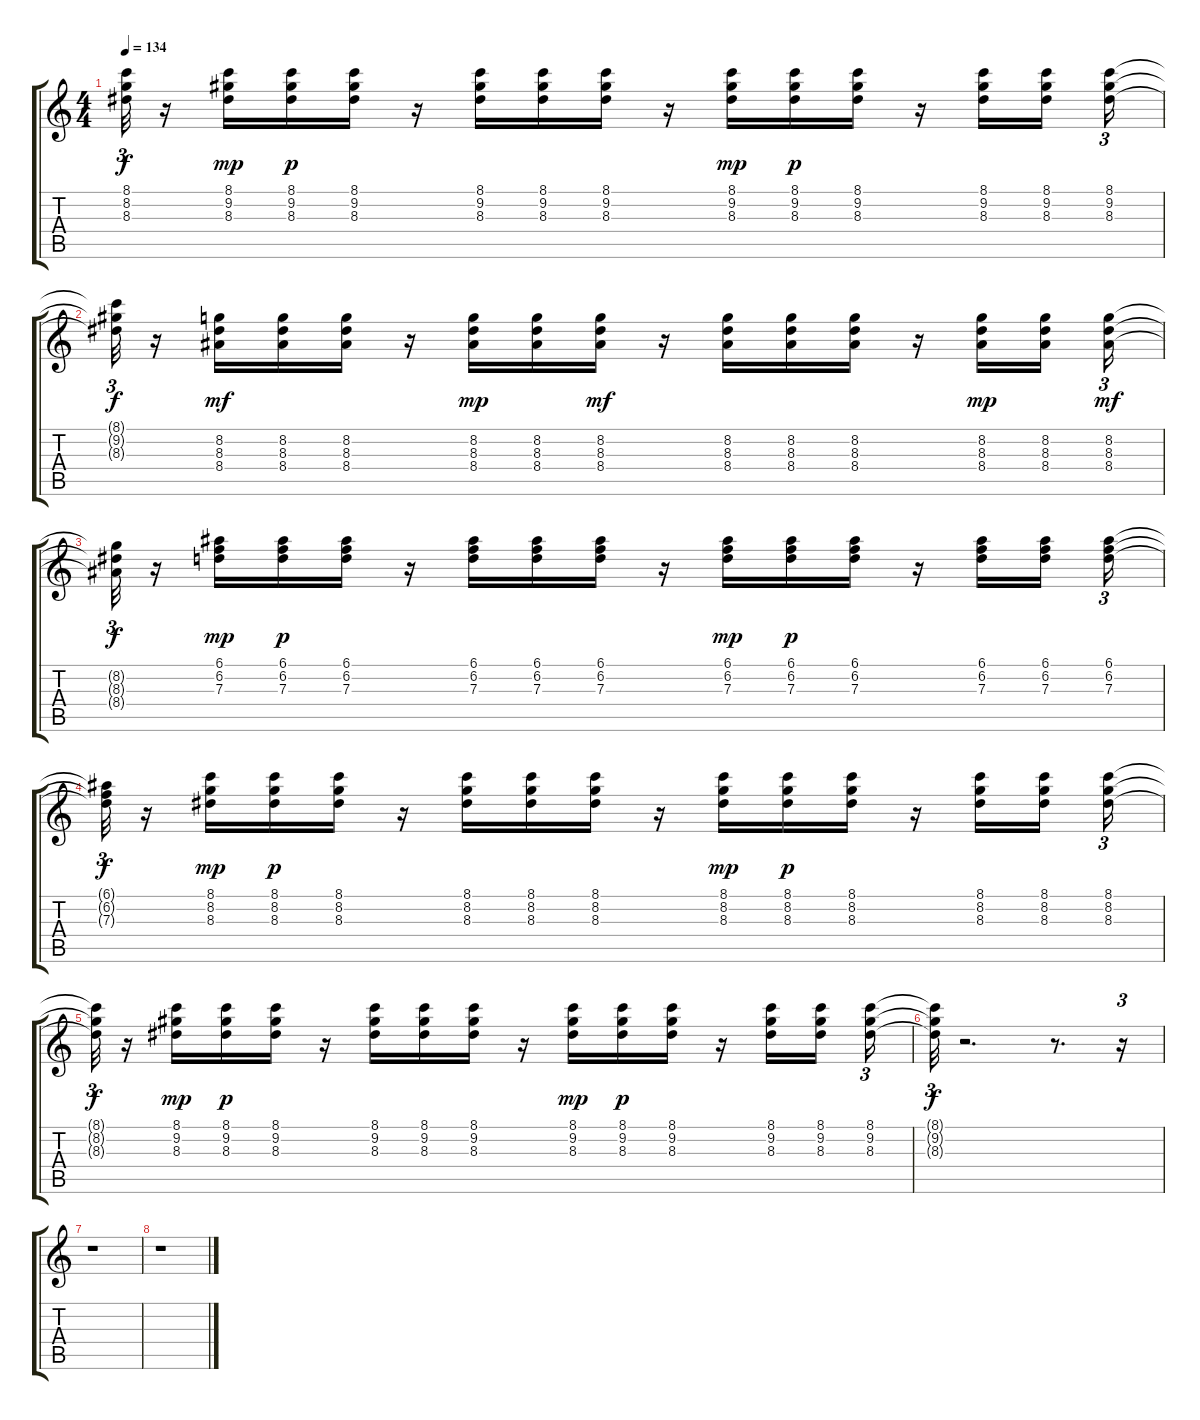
\track "" {instrument acousticguitarsteel}
\staff {score tabs}
\tuning (E4 B3 G3 D3 A2 E2) {hide}
\ts (4 4)
\tempo 134
\clef g2
\ks c
(8.1{t} 8.2{t} 8.3{t}).32{tu (3 2) dy f} r.16 (8.1 9.2 8.3).16{dy mp} (8.1 9.2 8.3).16{dy p} (8.1 9.2 8.3).16 r.16 (8.1 9.2 8.3).16 (8.1 9.2 8.3).16 (8.1 9.2 8.3).16 r.16 (8.1 9.2 8.3).16{dy mp} (8.1 9.2 8.3).16{dy p} (8.1 9.2 8.3).16 r.16 (8.1 9.2 8.3).16 (8.1 9.2 8.3).16{beam splitsecondary} (8.1 9.2 8.3).16{tu (3 2)} |
(8.1{t} 9.2{t} 8.3{t}).32{tu (3 2) dy f} r.16 (8.2 8.3 8.4).16{dy mf} (8.2 8.3 8.4).16 (8.2 8.3 8.4).16 r.16 (8.2 8.3 8.4).16{dy mp} (8.2 8.3 8.4).16 (8.2 8.3 8.4).16{dy mf} r.16 (8.2 8.3 8.4).16 (8.2 8.3 8.4).16 (8.2 8.3 8.4).16 r.16 (8.2 8.3 8.4).16{dy mp} (8.2 8.3 8.4).16{beam splitsecondary} (8.2 8.3 8.4).16{tu (3 2) dy mf} |
(8.2{t} 8.3{t} 8.4{t}).32{tu (3 2) dy f} r.16 (6.1 6.2 7.3).16{dy mp} (6.1 6.2 7.3).16{dy p} (6.1 6.2 7.3).16 r.16 (6.1 6.2 7.3).16 (6.1 6.2 7.3).16 (6.1 6.2 7.3).16 r.16 (6.1 6.2 7.3).16{dy mp} (6.1 6.2 7.3).16{dy p} (6.1 6.2 7.3).16 r.16 (6.1 6.2 7.3).16 (6.1 6.2 7.3).16{beam splitsecondary} (6.1 6.2 7.3).16{tu (3 2)} |
(6.1{t} 6.2{t} 7.3{t}).32{tu (3 2) dy f} r.16 (8.1 8.2 8.3).16{dy mp} (8.1 8.2 8.3).16{dy p} (8.1 8.2 8.3).16 r.16 (8.1 8.2 8.3).16 (8.1 8.2 8.3).16 (8.1 8.2 8.3).16 r.16 (8.1 8.2 8.3).16{dy mp} (8.1 8.2 8.3).16{dy p} (8.1 8.2 8.3).16 r.16 (8.1 8.2 8.3).16 (8.1 8.2 8.3).16{beam splitsecondary} (8.1 8.2 8.3).16{tu (3 2)} |
(8.1{t} 8.2{t} 8.3{t}).32{tu (3 2) dy f} r.16 (8.1 9.2 8.3).16{dy mp} (8.1 9.2 8.3).16{dy p} (8.1 9.2 8.3).16 r.16 (8.1 9.2 8.3).16 (8.1 9.2 8.3).16 (8.1 9.2 8.3).16 r.16 (8.1 9.2 8.3).16{dy mp} (8.1 9.2 8.3).16{dy p} (8.1 9.2 8.3).16 r.16 (8.1 9.2 8.3).16 (8.1 9.2 8.3).16{beam splitsecondary} (8.1 9.2 8.3).16{tu (3 2)} |
(8.1{t} 9.2{t} 8.3{t}).32{tu (3 2) dy f} r.2{d} r.8{d} r.16{tu (3 2)} |
r.1 |
r.1
